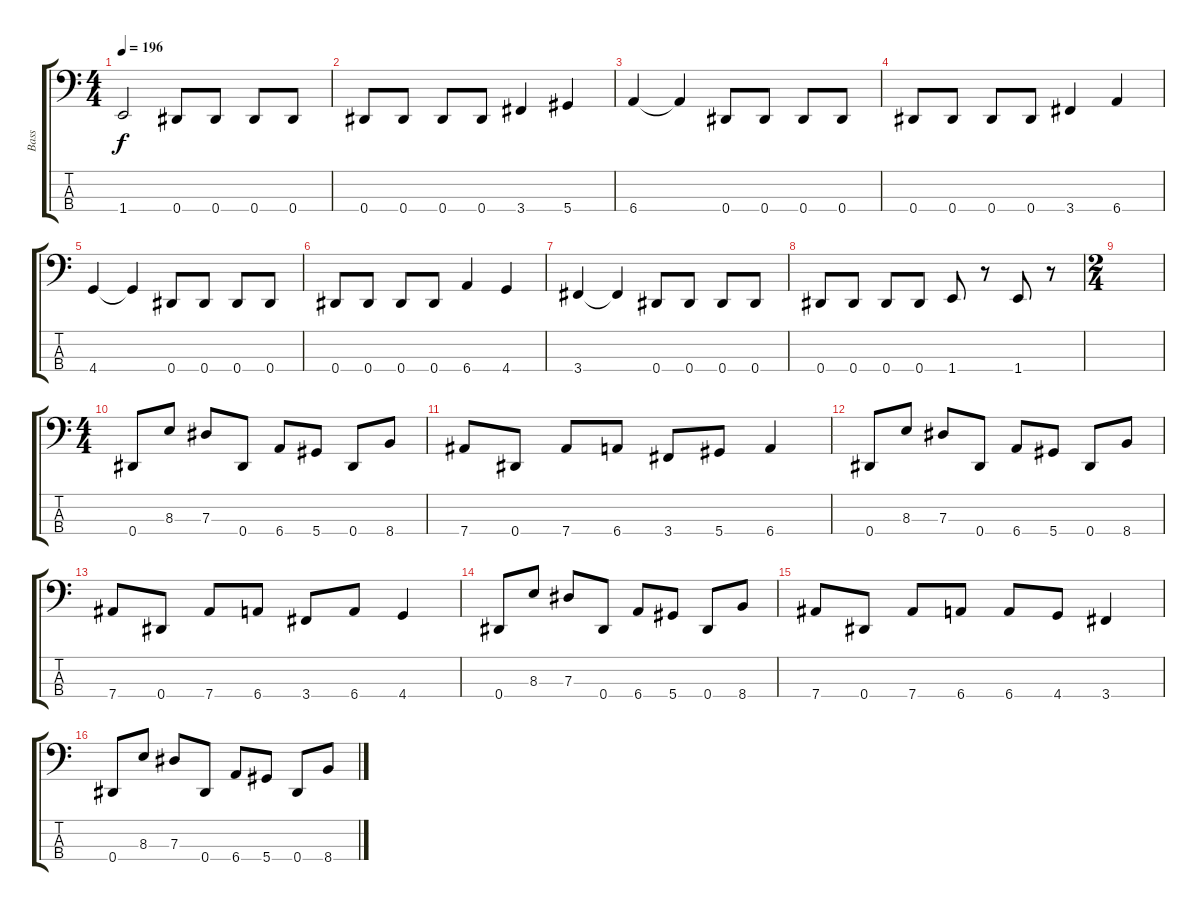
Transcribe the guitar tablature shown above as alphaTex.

\track ("Bass" "Bass") {instrument electricbasspick}
\staff {score tabs}
\tuning (Gb2 Db2 Ab1 Eb1) {hide}
\ts (4 4)
\tempo 196
\clef f4
\ks c
1.4.2{dy f} 0.4.8 0.4.8 0.4.8 0.4.8 |
0.4.8 0.4.8 0.4.8 0.4.8 3.4.4 5.4.4 |
6.4.4 6.4{t}.4 0.4.8 0.4.8 0.4.8 0.4.8 |
0.4.8 0.4.8 0.4.8 0.4.8 3.4.4 6.4.4 |
4.4.4 4.4{t}.4 0.4.8 0.4.8 0.4.8 0.4.8 |
0.4.8 0.4.8 0.4.8 0.4.8 6.4.4 4.4.4 |
3.4.4 3.4{t}.4 0.4.8 0.4.8 0.4.8 0.4.8 |
0.4.8 0.4.8 0.4.8 0.4.8 1.4.8 r.8 1.4.8 r.8 |
\ts (2 4)
|
\ts (4 4)
0.4.8 8.3.8 7.3.8 0.4.8 6.4.8 5.4.8 0.4.8 8.4.8 |
7.4.8 0.4.8 7.4.8 6.4.8 3.4.8 5.4.8 6.4.4 |
0.4.8 8.3.8 7.3.8 0.4.8 6.4.8 5.4.8 0.4.8 8.4.8 |
7.4.8 0.4.8 7.4.8 6.4.8 3.4.8 6.4.8 4.4.4 |
0.4.8 8.3.8 7.3.8 0.4.8 6.4.8 5.4.8 0.4.8 8.4.8 |
7.4.8 0.4.8 7.4.8 6.4.8 6.4.8 4.4.8 3.4.4 |
0.4.8 8.3.8 7.3.8 0.4.8 6.4.8 5.4.8 0.4.8 8.4.8
